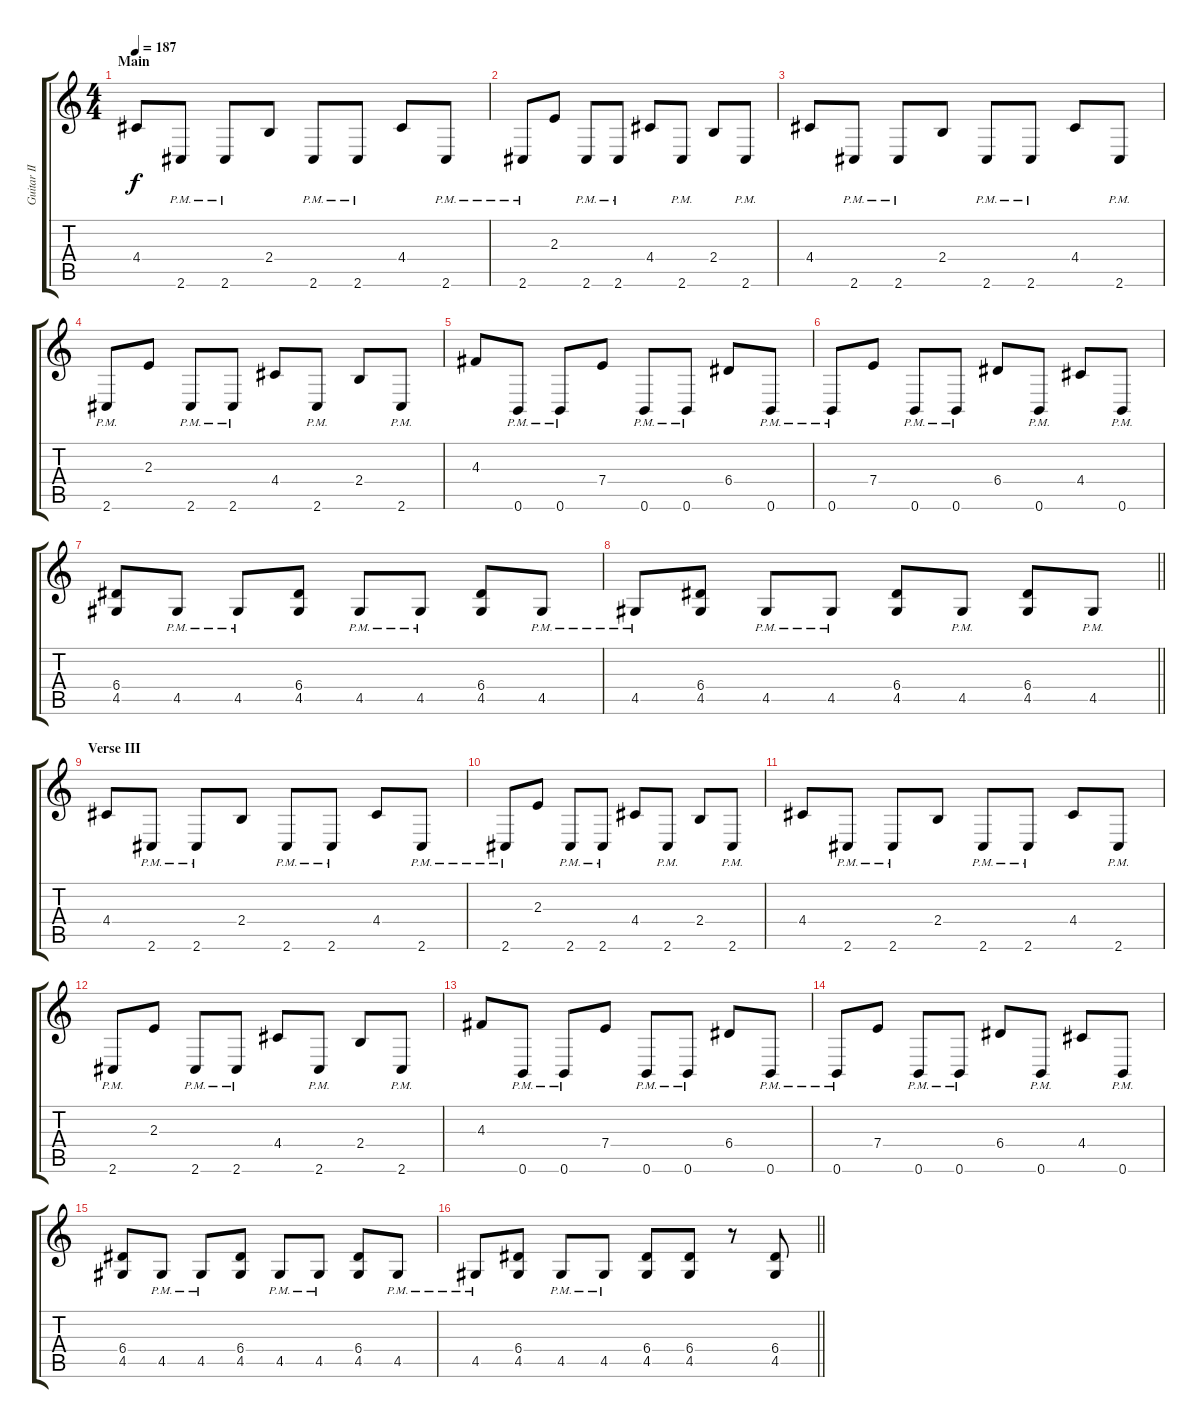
\track ("Guitar II" "Guitar II") {instrument distortionguitar}
\staff {score tabs}
\tuning (B3 Gb3 D3 A2 E2 B1) {hide}
\ts (4 4)
\section ("" "Main")
\tempo 187
\clef g2
\ks c
4.4.8{dy f volume 16} 2.6{pm}.8 2.6{pm}.8 2.4.8 2.6{pm}.8 2.6{pm}.8 4.4.8 2.6{pm}.8 |
2.6{pm}.8 2.3.8 2.6{pm}.8 2.6{pm}.8 4.4.8 2.6{pm}.8 2.4.8 2.6{pm}.8 |
4.4.8 2.6{pm}.8 2.6{pm}.8 2.4.8 2.6{pm}.8 2.6{pm}.8 4.4.8 2.6{pm}.8 |
2.6{pm}.8 2.3.8 2.6{pm}.8 2.6{pm}.8 4.4.8 2.6{pm}.8 2.4.8 2.6{pm}.8 |
4.3.8 0.6{pm}.8 0.6{pm}.8 7.4.8 0.6{pm}.8 0.6{pm}.8 6.4.8 0.6{pm}.8 |
0.6{pm}.8 7.4.8 0.6{pm}.8 0.6{pm}.8 6.4.8 0.6{pm}.8 4.4.8 0.6{pm}.8 |
(6.4 4.5).8 4.5{pm}.8 4.5{pm}.8 (6.4 4.5).8 4.5{pm}.8 4.5{pm}.8 (6.4 4.5).8 4.5{pm}.8 |
\barLineRight lightlight
4.5{pm}.8 (6.4 4.5).8 4.5{pm}.8 4.5{pm}.8 (6.4 4.5).8 4.5{pm}.8 (6.4 4.5).8 4.5{pm}.8 |
\section ("" "Verse III")
4.4.8 2.6{pm}.8 2.6{pm}.8 2.4.8 2.6{pm}.8 2.6{pm}.8 4.4.8 2.6{pm}.8 |
2.6{pm}.8 2.3.8 2.6{pm}.8 2.6{pm}.8 4.4.8 2.6{pm}.8 2.4.8 2.6{pm}.8 |
4.4.8 2.6{pm}.8 2.6{pm}.8 2.4.8 2.6{pm}.8 2.6{pm}.8 4.4.8 2.6{pm}.8 |
2.6{pm}.8 2.3.8 2.6{pm}.8 2.6{pm}.8 4.4.8 2.6{pm}.8 2.4.8 2.6{pm}.8 |
4.3.8 0.6{pm}.8 0.6{pm}.8 7.4.8 0.6{pm}.8 0.6{pm}.8 6.4.8 0.6{pm}.8 |
0.6{pm}.8 7.4.8 0.6{pm}.8 0.6{pm}.8 6.4.8 0.6{pm}.8 4.4.8 0.6{pm}.8 |
(6.4 4.5).8 4.5{pm}.8 4.5{pm}.8 (6.4 4.5).8 4.5{pm}.8 4.5{pm}.8 (6.4 4.5).8 4.5{pm}.8 |
\barLineRight lightlight
4.5{pm}.8 (6.4 4.5).8 4.5{pm}.8 4.5{pm}.8 (6.4 4.5).8 (6.4 4.5).8 r.8 (6.4 4.5).8
